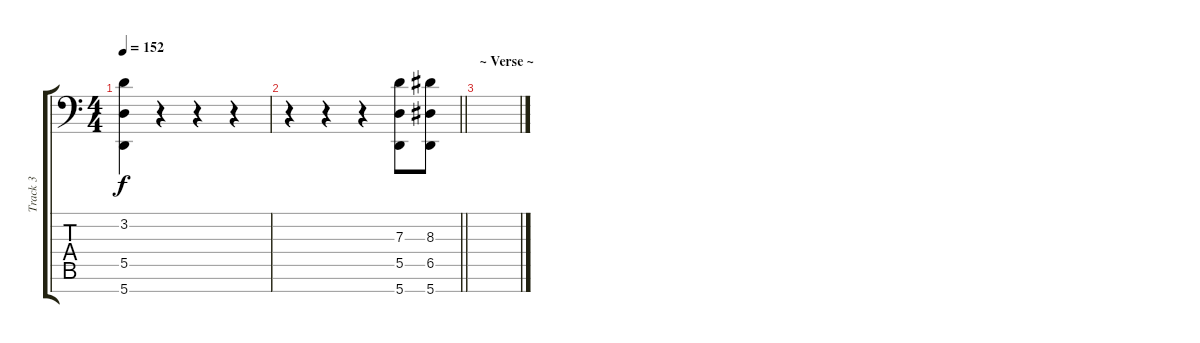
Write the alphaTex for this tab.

\track ("Track 3" "Track 3") {instrument brasssection}
\staff {score tabs}
\tuning (E4 B3 G3 D3 A2 E2 A1) {hide}
\ts (4 4)
\tempo 152
\clef f4
\ks c
(3.2 5.5 5.7).4{dy f} r.4 r.4 r.4 |
\barLineRight lightlight
r.4 r.4 r.4 (7.3 5.5 5.7).8 (8.3 6.5 5.7).8 |
\section ("" "~ Verse ~")
